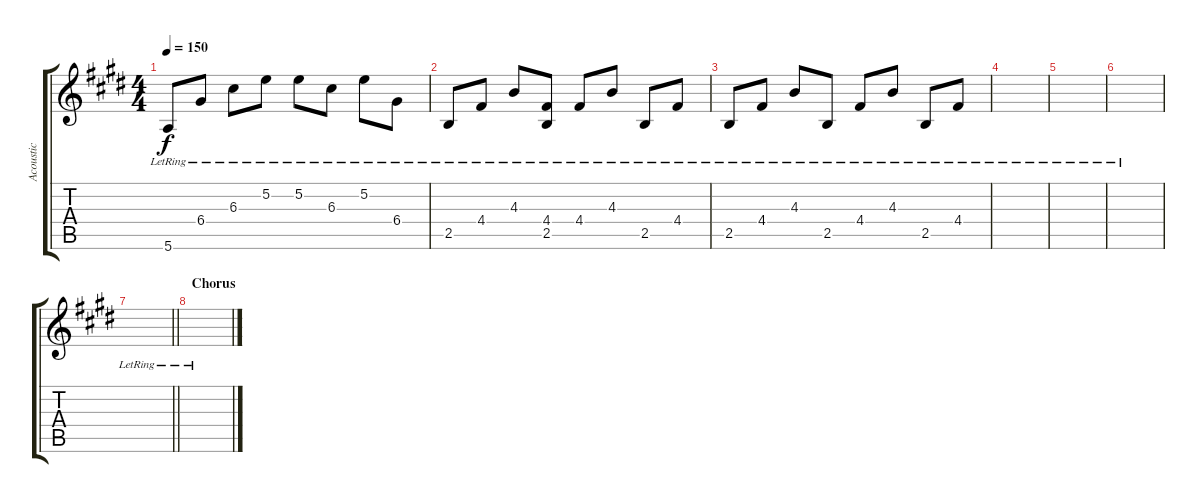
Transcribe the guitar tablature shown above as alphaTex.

\track ("Acoustic" "Acoustic") {instrument acousticguitarsteel}
\staff {score tabs}
\tuning (E4 B3 G3 D3 A2 E2) {hide}
\ts (4 4)
\tempo 150
\clef g2
\ks c#minor
5.6{lr}.8{dy f} 6.4{lr}.8 6.3{lr}.8 5.2{lr}.8 5.2{lr}.8 6.3{lr}.8 5.2{lr}.8 6.4{lr}.8 |
2.5{lr}.8 4.4{lr}.8 4.3{lr}.8 (4.4{lr} 2.5{lr}).8 4.4{lr}.8 4.3{lr}.8 2.5{lr}.8 4.4{lr}.8 |
2.5{lr}.8 4.4{lr}.8 4.3{lr}.8 2.5{lr}.8 4.4{lr}.8 4.3{lr}.8 2.5{lr}.8 4.4{lr}.8 |
|
|
|
\barLineRight lightlight
|
\section ("" "Chorus")
